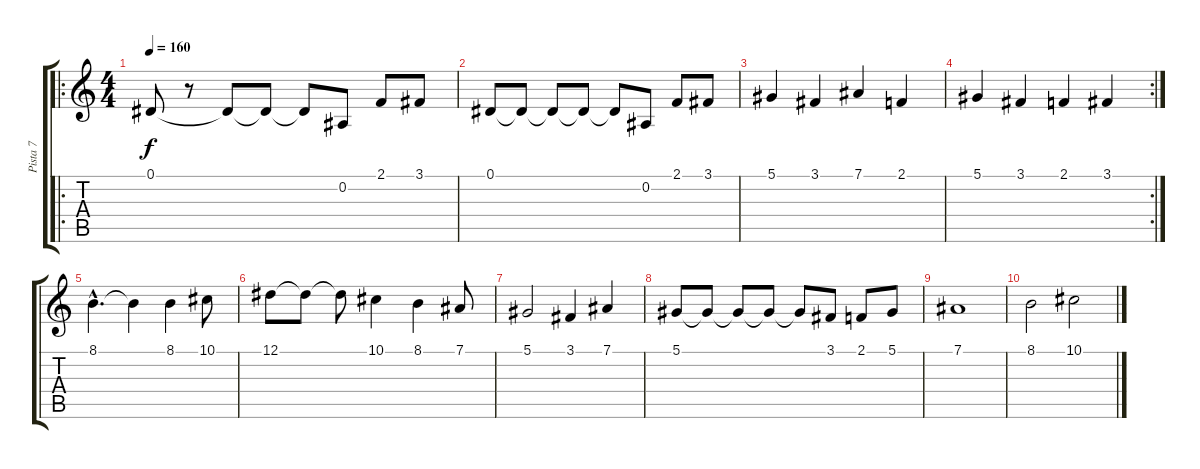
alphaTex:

\track ("Pista 7" "Pista 7") {instrument frenchhorn}
\staff {score tabs}
\tuning (Eb4 Bb3 Gb3 Db3 Ab2 Eb2) {hide}
\ro
\ts (4 4)
\tempo 160
\clef g2
\ks c
0.1.8{dy f} r.8 0.1{t}.8 0.1{t}.8 0.1{t}.8 0.2.8 2.1.8 3.1.8 |
0.1.8 0.1{t}.8 0.1{t}.8 0.1{t}.8 0.1{t}.8 0.2.8 2.1.8 3.1.8 |
5.1.4 3.1.4 7.1.4 2.1.4 |
\rc 2
5.1.4 3.1.4 2.1.4 3.1.4 |
8.1{hac}.4{d} 8.1{t}.4 8.1.4 10.1.8 |
12.1.8 12.1{t}.8 12.1{t}.8 10.1.4 8.1.4 7.1.8 |
5.1.2 3.1.4 7.1.4 |
5.1.8 5.1{t}.8 5.1{t}.8 5.1{t}.8 5.1{t}.8 3.1.8 2.1.8 5.1.8 |
7.1.1 |
8.1.2 10.1.2
